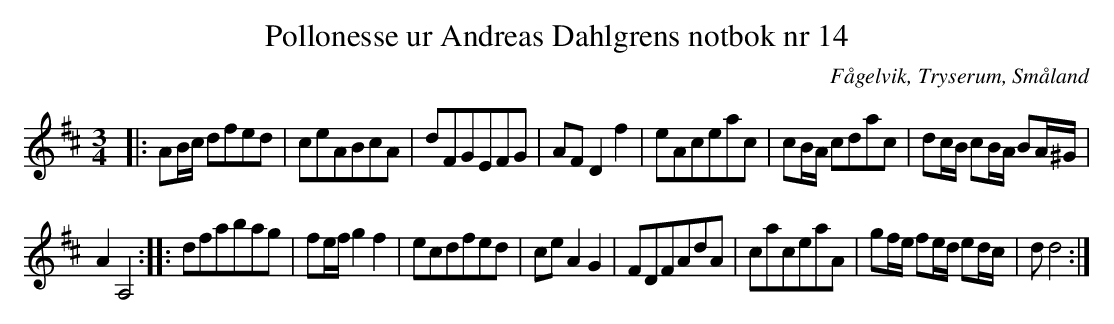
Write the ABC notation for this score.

X:1
T:Pollonesse ur Andreas Dahlgrens notbok nr 14
O:Fågelvik, Tryserum, Småland
M:3/4
L:1/8
K:D
|: AB/c/ dfed | ceABcA | dFGEFG | AF D2 f2 | eAceac | cB/A/  cdac | dc/B/ cB/A/ BA/^G/ |
A2 A,4 :: dfabag | fe/f/ g2 f2 | ecdfed | ce A2G2 | FDFAdA | caceaA | gf/e/ fe/d/ ed/c/ | 2d d4 :|
